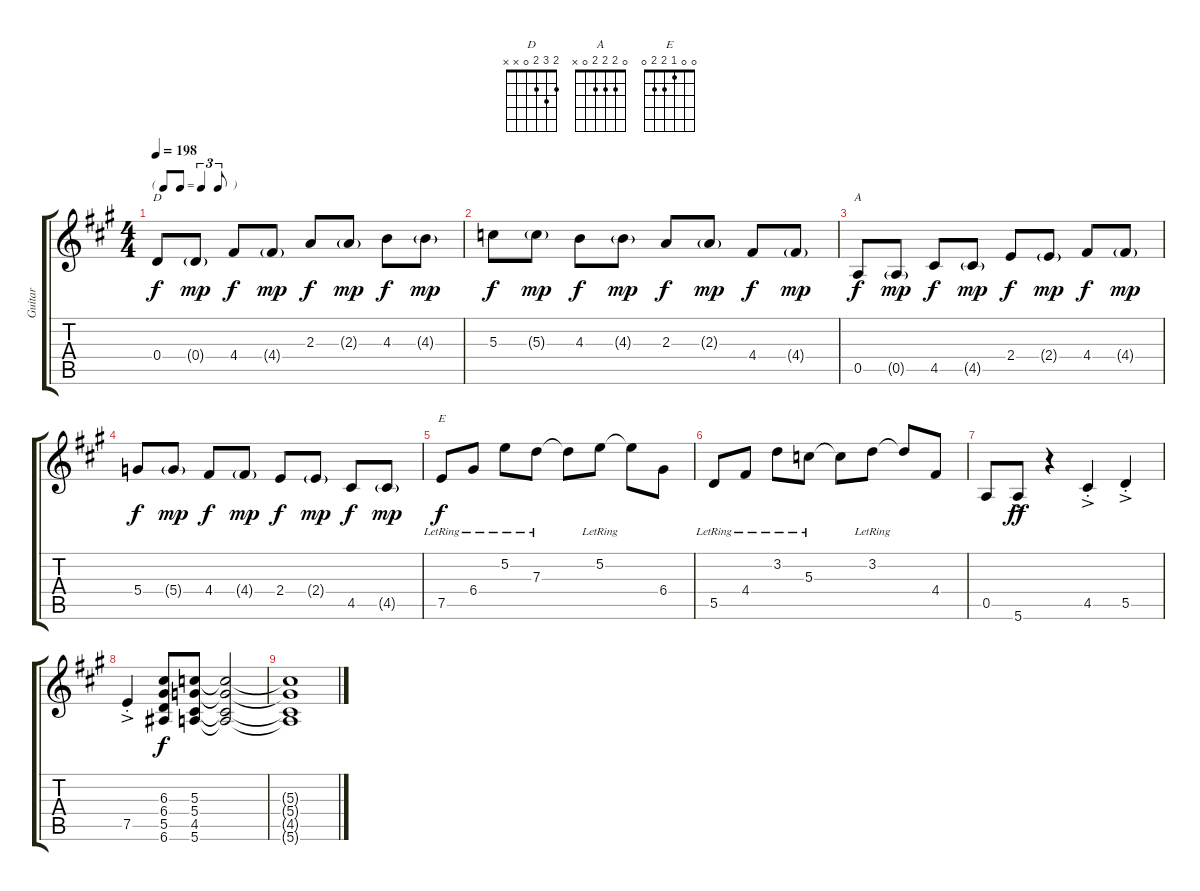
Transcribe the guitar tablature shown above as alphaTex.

\track ("Guitar" "Guitar") {instrument overdrivenguitar}
\staff {score tabs}
\tuning (E4 B3 G3 D3 A2 E2) {hide}
\chord ("D" 2 3 2 0 x x)
\chord ("A" 0 2 2 2 0 x)
\chord ("E" 0 0 1 2 2 0)
\ts (4 4)
\tf triplet8th
\tempo 198
\clef g2
\ks a
0.4.8{ch "D" dy f} 0.4{g}.8{dy mp} 4.4.8{dy f} 4.4{g}.8{dy mp} 2.3.8{dy f} 2.3{g}.8{dy mp} 4.3.8{dy f} 4.3{g}.8{dy mp} |
5.3.8{dy f} 5.3{g}.8{dy mp} 4.3.8{dy f} 4.3{g}.8{dy mp} 2.3.8{dy f} 2.3{g}.8{dy mp} 4.4.8{dy f} 4.4{g}.8{dy mp} |
0.5.8{ch "A" dy f} 0.5{g}.8{dy mp} 4.5.8{dy f} 4.5{g}.8{dy mp} 2.4.8{dy f} 2.4{g}.8{dy mp} 4.4.8{dy f} 4.4{g}.8{dy mp} |
5.4.8{dy f} 5.4{g}.8{dy mp} 4.4.8{dy f} 4.4{g}.8{dy mp} 2.4.8{dy f} 2.4{g}.8{dy mp} 4.5.8{dy f} 4.5{g}.8{dy mp} |
7.5{lr}.8{ch "E" dy f} 6.4{lr}.8 5.2{lr}.8 7.3{lr}.8 7.3{t}.8 5.2{lr}.8 5.2{t}.8 6.4.8 |
5.5{lr}.8 4.4{lr}.8 3.2{lr}.8 5.3{lr}.8 5.3{t}.8 3.2{lr}.8 3.2{t}.8 4.4.8 |
0.5.8 5.6{ac}.8{dy ff} r.4 4.5{ac st}.4 5.5{ac st}.4 |
7.5{ac st}.4 (6.3 6.4 5.5 6.6).8{dy f} (5.3 5.4 4.5 5.6).8 (5.3{t} 5.4{t} 4.5{t} 5.6{t}).2 |
(5.3{t} 5.4{t} 4.5{t} 5.6{t}).1
